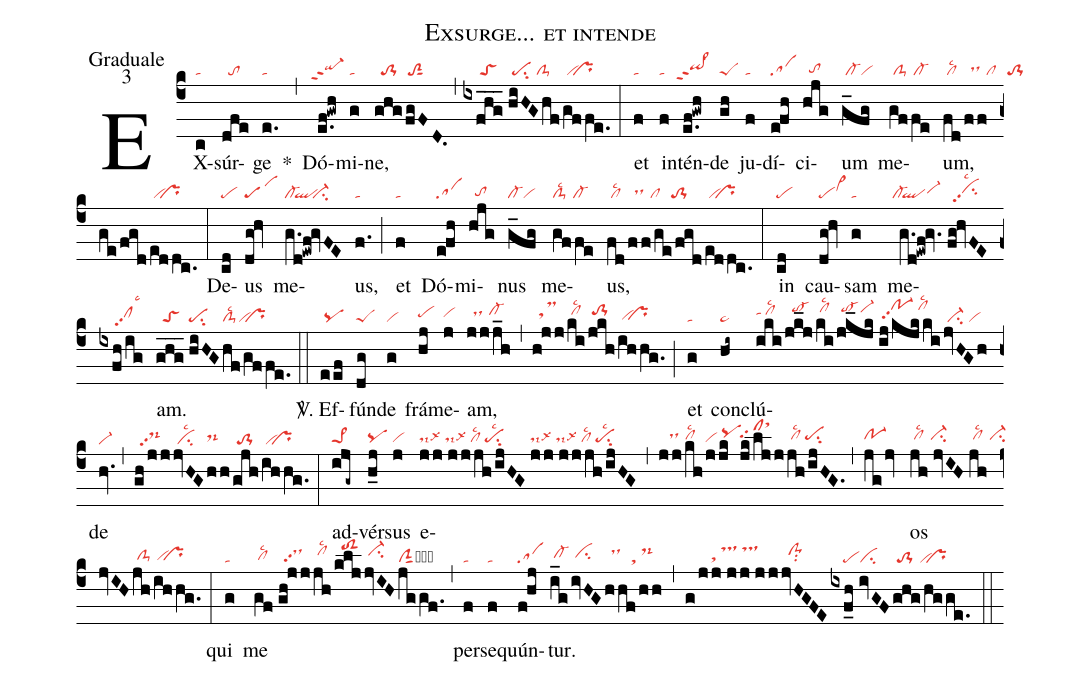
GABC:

name:Exsurge... et intende;
office-part:Graduale;
mode:3;
nabc-lines:1;
%%
(c4) EX(c|ta)súr(dfe|//to)ge(e.|ta) *(,)
Dó(e.f!gwh|``qi-hhppt2)mi(g|ta)ne,(ghg/fgFD.|//to-1///toS2sut1) (,)
(ixfhg___|/////toS|//hiHGhf|/pesu2/clS-|/gffe.|/vi``pr) (:)
et(f|ta) in(f|ta)tén(e.f!gwh|``qi>hhppt2)de(gh|peS)
ju(f|ta)dí(e!fh|sa)ci(hjg|//tohg)um(g_fg|/cl-vi)
me(gffe|/clS-/cl-)um,(fd|/cllsc2|ff/ge/fgd|//dshh//cl///to-1|/eddc.|/vi``pr) (:)
De(cd|pe)us(dg!hv|scG1) me(g.d!ewf!gvFE|cl-``ql``ci-)us,(f.|ta) (;)
et(f|ta) Dó(e!fh|sa)mi(hjg|//tohg)nus(g_fg|cl-vi)
me(gffe|clS-lsc2/cl-)us,(fd|/cllsc2|ff/ge/fgd|//dshh//cl///to-1|/eddc.|/vi``pr) (:)
in(cd|pe) cau(dg!hv|pevi>hi)sam(g|ta)
me(g.d!ewf!gv.|``cl-``qlvi-hh|//fg!hvFE|//vihhpp2su2lsc2|ixfh/ig|/////clhhpp2lsc3)am.(ghg___|//toS|//hiHG|pesu2|/hf/gffe.|clS-lsc2vi``pr) (::)

<sp>V/</sp>. Ef(eef|/pq)fún(dg|peS)de(g|vi)
frá(hj|pehh)me(j|vihh)am,(jjj_h|//dshi//cl-hi) (,) (h!jj|//tsMhh|/ki/jkh|/clhilsc2///to-1hi|/ihhg.|/vihg``prhg) (;)
et(g|ta) con(hi~|pe~)clú(iki|tahi/clhilsc2|/jk_j|//to-hj|/ki/jk_jk|/clhjlsc2///to-hjvi-hj|//ij/kjkki|/po-1hkpp2/clhklsc2|/jvHGh|/ci-/vi)de(hv.|vi-) (,) (gh/jj|//ds-hipp2|jvHGhh|/cilsc2///ds-hh|/gjh|/to-1|/ihhg.|/vi``pr) (:)
ad(ijg~|pe>1hg)vér(h_j|pqhg)sus(j|vihg)
e(<nlba>jj//jjjh/ijHG|dshglsx6/dshglsx6/clhglsc2/pehgsu2lsc2|</nlba><nlba>///jj//jjjh/ijHG</nlba>|dshglsx6/dshglsx6/clhglsc2/pehgsu2lsc2)(,)(jj/kh|///dshi//clhhlsc2|/jjk|vihg/pqhi|////jk/ljj|clhipp2sthn|/jh/ijHG.|/clhhlsc2/pehhsu2)(,)(jg/jv|po-1hh)os(jh//jvIH|/clhhlsc2//ci-hh|//jh/jvIH|/clhhlsc2//ci-hh|jh/ihhg.|/clS-hg/vihg``prhg) (:)
qui(g|ta) me(gf|/clhglsc2|//gh!jj|//dshjpp2|jh|/clhilsc2|/klj|//toS2hk|jvIHjggf.|/ci-hi////clSsut1his
ut1) (,)
per(f|ta)se(f|ta)quún(f!hj|sa)tur.(i_g|/cl-hh|/ivHG|/cihh|hhf/hh|//dshj///st/ds-hj) (,) (g/jj//jj//jj|////////sthg/tshk/tshk|jvHGFE|//clS-hisu2|ixf_h//ivGF|////peci|/ghg/hgge.|/to-1//vi``pr) (::)
